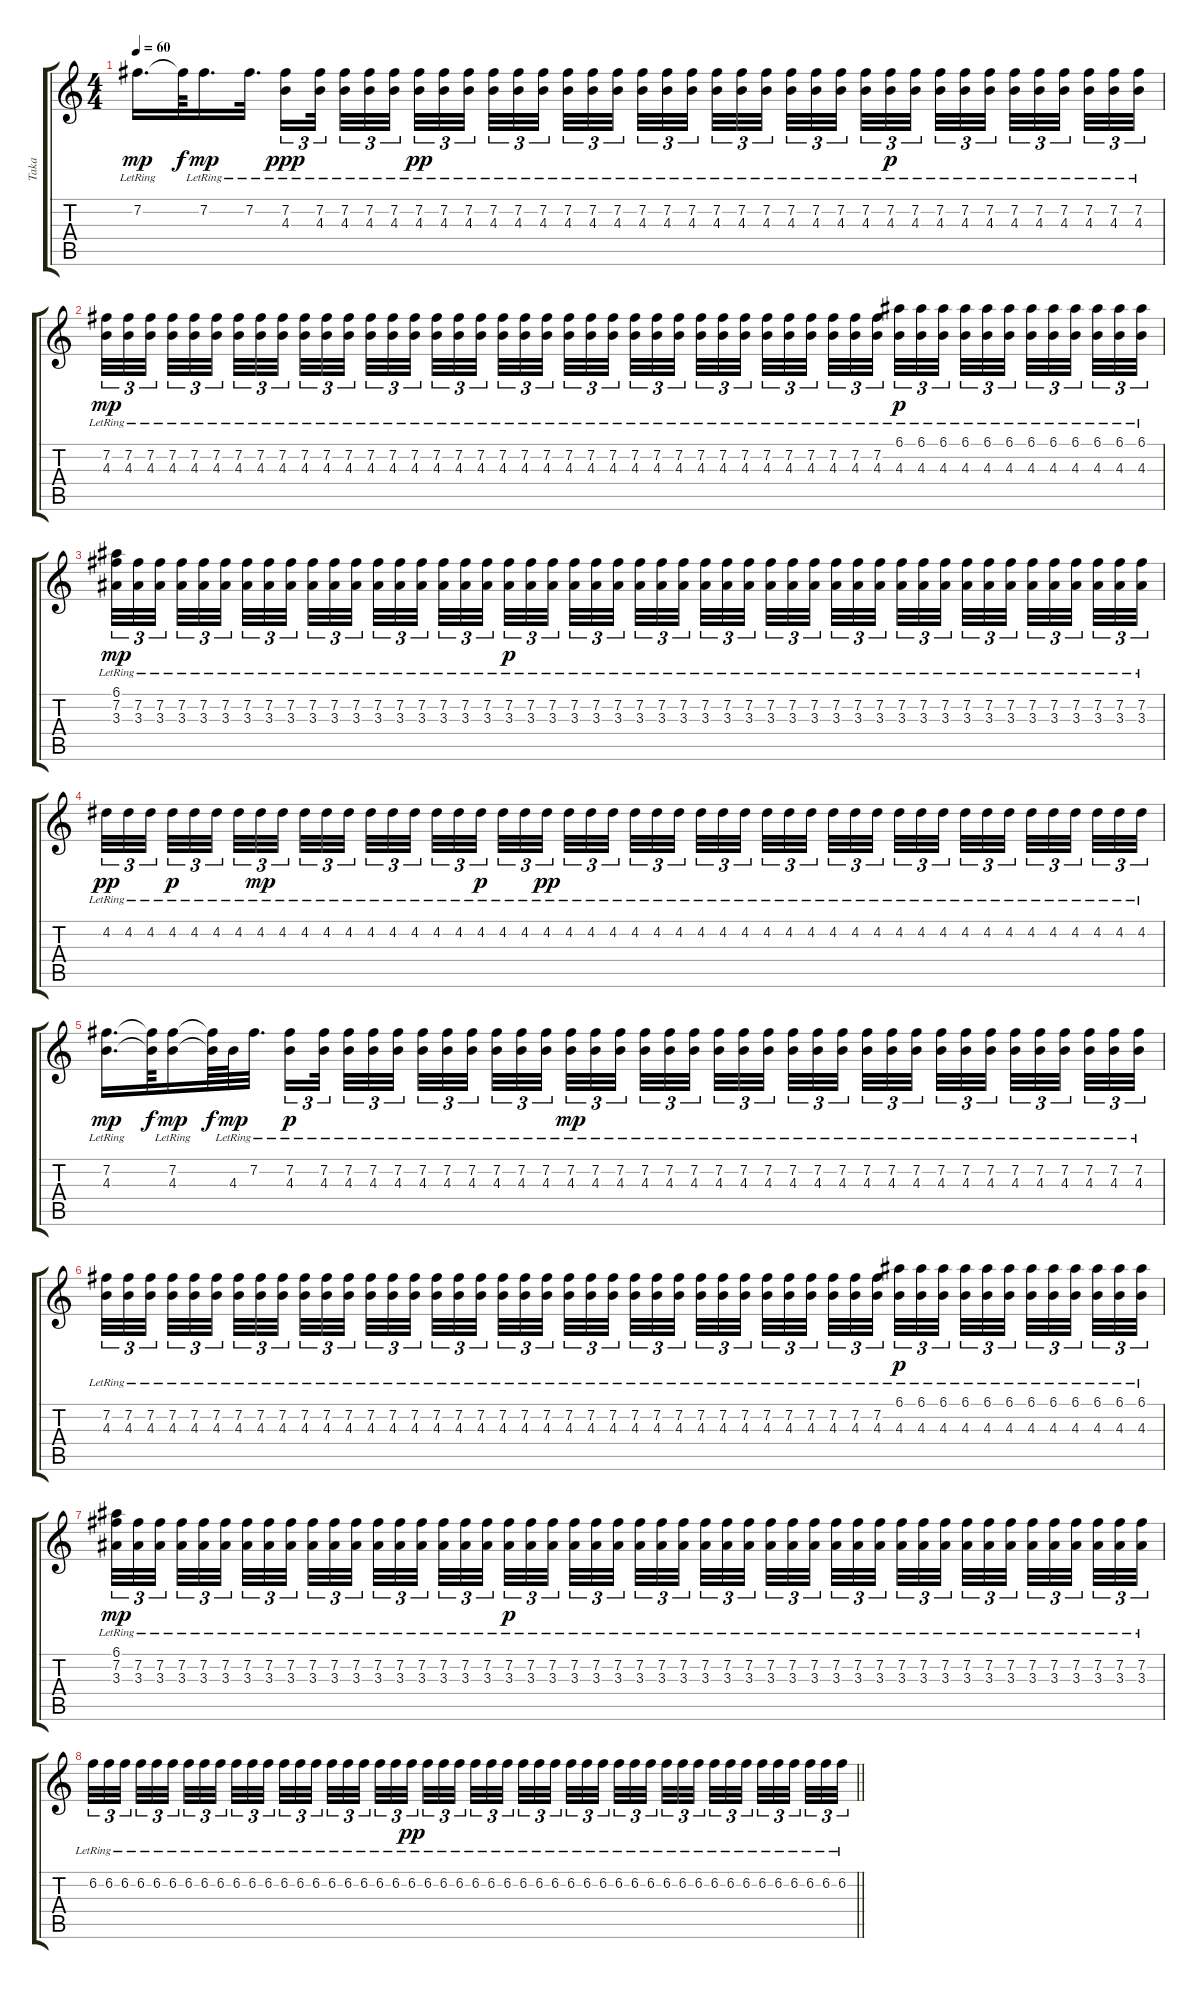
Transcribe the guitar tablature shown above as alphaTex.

\track ("Taka" "Taka") {instrument electricguitarjazz}
\staff {score tabs}
\tuning (E4 B3 G3 D3 A2 E2) {hide}
\ts (4 4)
\tempo 60
\clef g2
\ks c
7.2{lr}.16{d dy mp} 7.2{t}.64{dy f} 7.2{lr}.16{d dy mp} 7.2{lr}.32{d} (7.2{lr} 4.3{lr}).16{tu (3 2) dy ppp} (7.2{lr} 4.3{lr}).32{tu (3 2) beam splitsecondary} (7.2{lr} 4.3{lr}).32{tu (3 2)} (7.2{lr} 4.3{lr}).32{tu (3 2)} (7.2{lr} 4.3{lr}).32{tu (3 2) beam splitsecondary} (7.2{lr} 4.3{lr}).32{tu (3 2) dy pp} (7.2{lr} 4.3{lr}).32{tu (3 2)} (7.2{lr} 4.3{lr}).32{tu (3 2) beam splitsecondary} (7.2{lr} 4.3{lr}).32{tu (3 2)} (7.2{lr} 4.3{lr}).32{tu (3 2)} (7.2{lr} 4.3{lr}).32{tu (3 2)} (7.2{lr} 4.3{lr}).32{tu (3 2)} (7.2{lr} 4.3{lr}).32{tu (3 2)} (7.2{lr} 4.3{lr}).32{tu (3 2) beam splitsecondary} (7.2{lr} 4.3{lr}).32{tu (3 2)} (7.2{lr} 4.3{lr}).32{tu (3 2)} (7.2{lr} 4.3{lr}).32{tu (3 2) beam splitsecondary} (7.2{lr} 4.3{lr}).32{tu (3 2)} (7.2{lr} 4.3{lr}).32{tu (3 2)} (7.2{lr} 4.3{lr}).32{tu (3 2) beam splitsecondary} (7.2{lr} 4.3{lr}).32{tu (3 2)} (7.2{lr} 4.3{lr}).32{tu (3 2)} (7.2{lr} 4.3{lr}).32{tu (3 2)} (7.2{lr} 4.3{lr}).32{tu (3 2)} (7.2{lr} 4.3{lr}).32{tu (3 2) dy p} (7.2{lr} 4.3{lr}).32{tu (3 2) beam splitsecondary} (7.2{lr} 4.3{lr}).32{tu (3 2)} (7.2{lr} 4.3{lr}).32{tu (3 2)} (7.2{lr} 4.3{lr}).32{tu (3 2) beam splitsecondary} (7.2{lr} 4.3{lr}).32{tu (3 2)} (7.2{lr} 4.3{lr}).32{tu (3 2)} (7.2{lr} 4.3{lr}).32{tu (3 2) beam splitsecondary} (7.2{lr} 4.3{lr}).32{tu (3 2)} (7.2{lr} 4.3{lr}).32{tu (3 2)} (7.2{lr} 4.3{lr}).32{tu (3 2)} |
(7.2{lr} 4.3{lr}).32{tu (3 2) dy mp} (7.2{lr} 4.3{lr}).32{tu (3 2)} (7.2{lr} 4.3{lr}).32{tu (3 2) beam splitsecondary} (7.2{lr} 4.3{lr}).32{tu (3 2)} (7.2{lr} 4.3{lr}).32{tu (3 2)} (7.2{lr} 4.3{lr}).32{tu (3 2) beam splitsecondary} (7.2{lr} 4.3{lr}).32{tu (3 2)} (7.2{lr} 4.3{lr}).32{tu (3 2)} (7.2{lr} 4.3{lr}).32{tu (3 2) beam splitsecondary} (7.2{lr} 4.3{lr}).32{tu (3 2)} (7.2{lr} 4.3{lr}).32{tu (3 2)} (7.2{lr} 4.3{lr}).32{tu (3 2)} (7.2{lr} 4.3{lr}).32{tu (3 2)} (7.2{lr} 4.3{lr}).32{tu (3 2)} (7.2{lr} 4.3{lr}).32{tu (3 2) beam splitsecondary} (7.2{lr} 4.3{lr}).32{tu (3 2)} (7.2{lr} 4.3{lr}).32{tu (3 2)} (7.2{lr} 4.3{lr}).32{tu (3 2) beam splitsecondary} (7.2{lr} 4.3{lr}).32{tu (3 2)} (7.2{lr} 4.3{lr}).32{tu (3 2)} (7.2{lr} 4.3{lr}).32{tu (3 2) beam splitsecondary} (7.2{lr} 4.3{lr}).32{tu (3 2)} (7.2{lr} 4.3{lr}).32{tu (3 2)} (7.2{lr} 4.3{lr}).32{tu (3 2)} (7.2{lr} 4.3{lr}).32{tu (3 2)} (7.2{lr} 4.3{lr}).32{tu (3 2)} (7.2{lr} 4.3{lr}).32{tu (3 2) beam splitsecondary} (7.2{lr} 4.3{lr}).32{tu (3 2)} (7.2{lr} 4.3{lr}).32{tu (3 2)} (7.2{lr} 4.3{lr}).32{tu (3 2) beam splitsecondary} (7.2{lr} 4.3{lr}).32{tu (3 2)} (7.2{lr} 4.3{lr}).32{tu (3 2)} (7.2{lr} 4.3{lr}).32{tu (3 2) beam splitsecondary} (7.2{lr} 4.3{lr}).32{tu (3 2)} (7.2{lr} 4.3{lr}).32{tu (3 2)} (7.2{lr} 4.3{lr}).32{tu (3 2)} (6.1 4.3{lr}).32{tu (3 2) dy p} (6.1 4.3{lr}).32{tu (3 2)} (6.1 4.3{lr}).32{tu (3 2) beam splitsecondary} (6.1 4.3{lr}).32{tu (3 2)} (6.1 4.3{lr}).32{tu (3 2)} (6.1 4.3{lr}).32{tu (3 2) beam splitsecondary} (6.1 4.3{lr}).32{tu (3 2)} (6.1 4.3{lr}).32{tu (3 2)} (6.1 4.3{lr}).32{tu (3 2) beam splitsecondary} (6.1 4.3{lr}).32{tu (3 2)} (6.1 4.3{lr}).32{tu (3 2)} (6.1 4.3{lr}).32{tu (3 2)} |
(6.1{lr} 7.2{lr} 3.3{lr}).32{tu (3 2) dy mp} (7.2{lr} 3.3{lr}).32{tu (3 2)} (7.2{lr} 3.3{lr}).32{tu (3 2) beam splitsecondary} (7.2{lr} 3.3{lr}).32{tu (3 2)} (7.2{lr} 3.3{lr}).32{tu (3 2)} (7.2{lr} 3.3{lr}).32{tu (3 2) beam splitsecondary} (7.2{lr} 3.3{lr}).32{tu (3 2)} (7.2{lr} 3.3{lr}).32{tu (3 2)} (7.2{lr} 3.3{lr}).32{tu (3 2) beam splitsecondary} (7.2{lr} 3.3{lr}).32{tu (3 2)} (7.2{lr} 3.3{lr}).32{tu (3 2)} (7.2{lr} 3.3{lr}).32{tu (3 2)} (7.2{lr} 3.3{lr}).32{tu (3 2)} (7.2{lr} 3.3{lr}).32{tu (3 2)} (7.2{lr} 3.3{lr}).32{tu (3 2) beam splitsecondary} (7.2{lr} 3.3{lr}).32{tu (3 2)} (7.2{lr} 3.3{lr}).32{tu (3 2)} (7.2{lr} 3.3{lr}).32{tu (3 2) beam splitsecondary} (7.2{lr} 3.3{lr}).32{tu (3 2) dy p} (7.2{lr} 3.3{lr}).32{tu (3 2)} (7.2{lr} 3.3{lr}).32{tu (3 2) beam splitsecondary} (7.2{lr} 3.3{lr}).32{tu (3 2)} (7.2{lr} 3.3{lr}).32{tu (3 2)} (7.2{lr} 3.3{lr}).32{tu (3 2)} (7.2{lr} 3.3{lr}).32{tu (3 2)} (7.2{lr} 3.3{lr}).32{tu (3 2)} (7.2{lr} 3.3{lr}).32{tu (3 2) beam splitsecondary} (7.2{lr} 3.3{lr}).32{tu (3 2)} (7.2{lr} 3.3{lr}).32{tu (3 2)} (7.2{lr} 3.3{lr}).32{tu (3 2) beam splitsecondary} (7.2{lr} 3.3{lr}).32{tu (3 2)} (7.2{lr} 3.3{lr}).32{tu (3 2)} (7.2{lr} 3.3{lr}).32{tu (3 2) beam splitsecondary} (7.2{lr} 3.3{lr}).32{tu (3 2)} (7.2{lr} 3.3{lr}).32{tu (3 2)} (7.2{lr} 3.3{lr}).32{tu (3 2)} (7.2{lr} 3.3{lr}).32{tu (3 2)} (7.2{lr} 3.3{lr}).32{tu (3 2)} (7.2{lr} 3.3{lr}).32{tu (3 2) beam splitsecondary} (7.2{lr} 3.3{lr}).32{tu (3 2)} (7.2{lr} 3.3{lr}).32{tu (3 2)} (7.2{lr} 3.3{lr}).32{tu (3 2) beam splitsecondary} (7.2{lr} 3.3{lr}).32{tu (3 2)} (7.2{lr} 3.3{lr}).32{tu (3 2)} (7.2{lr} 3.3{lr}).32{tu (3 2) beam splitsecondary} (7.2{lr} 3.3{lr}).32{tu (3 2)} (7.2{lr} 3.3{lr}).32{tu (3 2)} (7.2{lr} 3.3{lr}).32{tu (3 2)} |
4.2{lr}.32{tu (3 2) dy pp} 4.2{lr}.32{tu (3 2)} 4.2{lr}.32{tu (3 2) beam splitsecondary} 4.2{lr}.32{tu (3 2) dy p} 4.2{lr}.32{tu (3 2)} 4.2{lr}.32{tu (3 2) beam splitsecondary} 4.2{lr}.32{tu (3 2)} 4.2{lr}.32{tu (3 2) dy mp} 4.2{lr}.32{tu (3 2) beam splitsecondary} 4.2{lr}.32{tu (3 2)} 4.2{lr}.32{tu (3 2)} 4.2{lr}.32{tu (3 2)} 4.2{lr}.32{tu (3 2)} 4.2{lr}.32{tu (3 2)} 4.2{lr}.32{tu (3 2) beam splitsecondary} 4.2{lr}.32{tu (3 2)} 4.2{lr}.32{tu (3 2)} 4.2{lr}.32{tu (3 2) dy p beam splitsecondary} 4.2{lr}.32{tu (3 2)} 4.2{lr}.32{tu (3 2)} 4.2{lr}.32{tu (3 2) dy pp beam splitsecondary} 4.2{lr}.32{tu (3 2)} 4.2{lr}.32{tu (3 2)} 4.2{lr}.32{tu (3 2)} 4.2{lr}.32{tu (3 2)} 4.2{lr}.32{tu (3 2)} 4.2{lr}.32{tu (3 2) beam splitsecondary} 4.2{lr}.32{tu (3 2)} 4.2{lr}.32{tu (3 2)} 4.2{lr}.32{tu (3 2) beam splitsecondary} 4.2{lr}.32{tu (3 2)} 4.2{lr}.32{tu (3 2)} 4.2{lr}.32{tu (3 2) beam splitsecondary} 4.2{lr}.32{tu (3 2)} 4.2{lr}.32{tu (3 2)} 4.2{lr}.32{tu (3 2)} 4.2{lr}.32{tu (3 2)} 4.2{lr}.32{tu (3 2)} 4.2{lr}.32{tu (3 2) beam splitsecondary} 4.2{lr}.32{tu (3 2)} 4.2{lr}.32{tu (3 2)} 4.2{lr}.32{tu (3 2) beam splitsecondary} 4.2{lr}.32{tu (3 2)} 4.2{lr}.32{tu (3 2)} 4.2{lr}.32{tu (3 2) beam splitsecondary} 4.2{lr}.32{tu (3 2)} 4.2{lr}.32{tu (3 2)} 4.2{lr}.32{tu (3 2)} |
(7.2{lr} 4.3{lr}).16{d dy mp} (7.2{t} 4.3{t}).64{dy f} (7.2{lr} 4.3{lr}).16{dy mp} (7.2{t} 4.3{t}).64{dy f} 4.3{lr}.64{dy mp} 7.2{lr}.32{d} (7.2{lr} 4.3{lr}).16{tu (3 2) dy p} (7.2{lr} 4.3{lr}).32{tu (3 2) beam splitsecondary} (7.2{lr} 4.3{lr}).32{tu (3 2)} (7.2{lr} 4.3{lr}).32{tu (3 2)} (7.2{lr} 4.3{lr}).32{tu (3 2) beam splitsecondary} (7.2{lr} 4.3{lr}).32{tu (3 2)} (7.2{lr} 4.3{lr}).32{tu (3 2)} (7.2{lr} 4.3{lr}).32{tu (3 2) beam splitsecondary} (7.2{lr} 4.3{lr}).32{tu (3 2)} (7.2{lr} 4.3{lr}).32{tu (3 2)} (7.2{lr} 4.3{lr}).32{tu (3 2)} (7.2{lr} 4.3{lr}).32{tu (3 2) dy mp} (7.2{lr} 4.3{lr}).32{tu (3 2)} (7.2{lr} 4.3{lr}).32{tu (3 2) beam splitsecondary} (7.2{lr} 4.3{lr}).32{tu (3 2)} (7.2{lr} 4.3{lr}).32{tu (3 2)} (7.2{lr} 4.3{lr}).32{tu (3 2) beam splitsecondary} (7.2{lr} 4.3{lr}).32{tu (3 2)} (7.2{lr} 4.3{lr}).32{tu (3 2)} (7.2{lr} 4.3{lr}).32{tu (3 2) beam splitsecondary} (7.2{lr} 4.3{lr}).32{tu (3 2)} (7.2{lr} 4.3{lr}).32{tu (3 2)} (7.2{lr} 4.3{lr}).32{tu (3 2)} (7.2{lr} 4.3{lr}).32{tu (3 2)} (7.2{lr} 4.3{lr}).32{tu (3 2)} (7.2{lr} 4.3{lr}).32{tu (3 2) beam splitsecondary} (7.2{lr} 4.3{lr}).32{tu (3 2)} (7.2{lr} 4.3{lr}).32{tu (3 2)} (7.2{lr} 4.3{lr}).32{tu (3 2) beam splitsecondary} (7.2{lr} 4.3{lr}).32{tu (3 2)} (7.2{lr} 4.3{lr}).32{tu (3 2)} (7.2{lr} 4.3{lr}).32{tu (3 2) beam splitsecondary} (7.2{lr} 4.3{lr}).32{tu (3 2)} (7.2{lr} 4.3{lr}).32{tu (3 2)} (7.2{lr} 4.3{lr}).32{tu (3 2)} |
(7.2{lr} 4.3{lr}).32{tu (3 2)} (7.2{lr} 4.3{lr}).32{tu (3 2)} (7.2{lr} 4.3{lr}).32{tu (3 2) beam splitsecondary} (7.2{lr} 4.3{lr}).32{tu (3 2)} (7.2{lr} 4.3{lr}).32{tu (3 2)} (7.2{lr} 4.3{lr}).32{tu (3 2) beam splitsecondary} (7.2{lr} 4.3{lr}).32{tu (3 2)} (7.2{lr} 4.3{lr}).32{tu (3 2)} (7.2{lr} 4.3{lr}).32{tu (3 2) beam splitsecondary} (7.2{lr} 4.3{lr}).32{tu (3 2)} (7.2{lr} 4.3{lr}).32{tu (3 2)} (7.2{lr} 4.3{lr}).32{tu (3 2)} (7.2{lr} 4.3{lr}).32{tu (3 2)} (7.2{lr} 4.3{lr}).32{tu (3 2)} (7.2{lr} 4.3{lr}).32{tu (3 2) beam splitsecondary} (7.2{lr} 4.3{lr}).32{tu (3 2)} (7.2{lr} 4.3{lr}).32{tu (3 2)} (7.2{lr} 4.3{lr}).32{tu (3 2) beam splitsecondary} (7.2{lr} 4.3{lr}).32{tu (3 2)} (7.2{lr} 4.3{lr}).32{tu (3 2)} (7.2{lr} 4.3{lr}).32{tu (3 2) beam splitsecondary} (7.2{lr} 4.3{lr}).32{tu (3 2)} (7.2{lr} 4.3{lr}).32{tu (3 2)} (7.2{lr} 4.3{lr}).32{tu (3 2)} (7.2{lr} 4.3{lr}).32{tu (3 2)} (7.2{lr} 4.3{lr}).32{tu (3 2)} (7.2{lr} 4.3{lr}).32{tu (3 2) beam splitsecondary} (7.2{lr} 4.3{lr}).32{tu (3 2)} (7.2{lr} 4.3{lr}).32{tu (3 2)} (7.2{lr} 4.3{lr}).32{tu (3 2) beam splitsecondary} (7.2{lr} 4.3{lr}).32{tu (3 2)} (7.2{lr} 4.3{lr}).32{tu (3 2)} (7.2{lr} 4.3{lr}).32{tu (3 2) beam splitsecondary} (7.2{lr} 4.3{lr}).32{tu (3 2)} (7.2{lr} 4.3{lr}).32{tu (3 2)} (7.2{lr} 4.3{lr}).32{tu (3 2)} (6.1 4.3{lr}).32{tu (3 2) dy p} (6.1 4.3{lr}).32{tu (3 2)} (6.1 4.3{lr}).32{tu (3 2) beam splitsecondary} (6.1 4.3{lr}).32{tu (3 2)} (6.1 4.3{lr}).32{tu (3 2)} (6.1 4.3{lr}).32{tu (3 2) beam splitsecondary} (6.1 4.3{lr}).32{tu (3 2)} (6.1 4.3{lr}).32{tu (3 2)} (6.1 4.3{lr}).32{tu (3 2) beam splitsecondary} (6.1 4.3{lr}).32{tu (3 2)} (6.1 4.3{lr}).32{tu (3 2)} (6.1 4.3{lr}).32{tu (3 2)} |
(6.1{lr} 7.2{lr} 3.3{lr}).32{tu (3 2) dy mp} (7.2{lr} 3.3{lr}).32{tu (3 2)} (7.2{lr} 3.3{lr}).32{tu (3 2) beam splitsecondary} (7.2{lr} 3.3{lr}).32{tu (3 2)} (7.2{lr} 3.3{lr}).32{tu (3 2)} (7.2{lr} 3.3{lr}).32{tu (3 2) beam splitsecondary} (7.2{lr} 3.3{lr}).32{tu (3 2)} (7.2{lr} 3.3{lr}).32{tu (3 2)} (7.2{lr} 3.3{lr}).32{tu (3 2) beam splitsecondary} (7.2{lr} 3.3{lr}).32{tu (3 2)} (7.2{lr} 3.3{lr}).32{tu (3 2)} (7.2{lr} 3.3{lr}).32{tu (3 2)} (7.2{lr} 3.3{lr}).32{tu (3 2)} (7.2{lr} 3.3{lr}).32{tu (3 2)} (7.2{lr} 3.3{lr}).32{tu (3 2) beam splitsecondary} (7.2{lr} 3.3{lr}).32{tu (3 2)} (7.2{lr} 3.3{lr}).32{tu (3 2)} (7.2{lr} 3.3{lr}).32{tu (3 2) beam splitsecondary} (7.2{lr} 3.3{lr}).32{tu (3 2) dy p} (7.2{lr} 3.3{lr}).32{tu (3 2)} (7.2{lr} 3.3{lr}).32{tu (3 2) beam splitsecondary} (7.2{lr} 3.3{lr}).32{tu (3 2)} (7.2{lr} 3.3{lr}).32{tu (3 2)} (7.2{lr} 3.3{lr}).32{tu (3 2)} (7.2{lr} 3.3{lr}).32{tu (3 2)} (7.2{lr} 3.3{lr}).32{tu (3 2)} (7.2{lr} 3.3{lr}).32{tu (3 2) beam splitsecondary} (7.2{lr} 3.3{lr}).32{tu (3 2)} (7.2{lr} 3.3{lr}).32{tu (3 2)} (7.2{lr} 3.3{lr}).32{tu (3 2) beam splitsecondary} (7.2{lr} 3.3{lr}).32{tu (3 2)} (7.2{lr} 3.3{lr}).32{tu (3 2)} (7.2{lr} 3.3{lr}).32{tu (3 2) beam splitsecondary} (7.2{lr} 3.3{lr}).32{tu (3 2)} (7.2{lr} 3.3{lr}).32{tu (3 2)} (7.2{lr} 3.3{lr}).32{tu (3 2)} (7.2{lr} 3.3{lr}).32{tu (3 2)} (7.2{lr} 3.3{lr}).32{tu (3 2)} (7.2{lr} 3.3{lr}).32{tu (3 2) beam splitsecondary} (7.2{lr} 3.3{lr}).32{tu (3 2)} (7.2{lr} 3.3{lr}).32{tu (3 2)} (7.2{lr} 3.3{lr}).32{tu (3 2) beam splitsecondary} (7.2{lr} 3.3{lr}).32{tu (3 2)} (7.2{lr} 3.3{lr}).32{tu (3 2)} (7.2{lr} 3.3{lr}).32{tu (3 2) beam splitsecondary} (7.2{lr} 3.3{lr}).32{tu (3 2)} (7.2{lr} 3.3{lr}).32{tu (3 2)} (7.2{lr} 3.3{lr}).32{tu (3 2)} |
\barLineRight lightlight
6.2{lr}.32{tu (3 2)} 6.2{lr}.32{tu (3 2)} 6.2{lr}.32{tu (3 2) beam splitsecondary} 6.2{lr}.32{tu (3 2)} 6.2{lr}.32{tu (3 2)} 6.2{lr}.32{tu (3 2) beam splitsecondary} 6.2{lr}.32{tu (3 2)} 6.2{lr}.32{tu (3 2)} 6.2{lr}.32{tu (3 2) beam splitsecondary} 6.2{lr}.32{tu (3 2)} 6.2{lr}.32{tu (3 2)} 6.2{lr}.32{tu (3 2)} 6.2{lr}.32{tu (3 2)} 6.2{lr}.32{tu (3 2)} 6.2{lr}.32{tu (3 2) beam splitsecondary} 6.2{lr}.32{tu (3 2)} 6.2{lr}.32{tu (3 2)} 6.2{lr}.32{tu (3 2) beam splitsecondary} 6.2{lr}.32{tu (3 2)} 6.2{lr}.32{tu (3 2)} 6.2{lr}.32{tu (3 2) dy pp beam splitsecondary} 6.2{lr}.32{tu (3 2)} 6.2{lr}.32{tu (3 2)} 6.2{lr}.32{tu (3 2)} 6.2{lr}.32{tu (3 2)} 6.2{lr}.32{tu (3 2)} 6.2{lr}.32{tu (3 2) beam splitsecondary} 6.2{lr}.32{tu (3 2)} 6.2{lr}.32{tu (3 2)} 6.2{lr}.32{tu (3 2) beam splitsecondary} 6.2{lr}.32{tu (3 2)} 6.2{lr}.32{tu (3 2)} 6.2{lr}.32{tu (3 2) beam splitsecondary} 6.2{lr}.32{tu (3 2)} 6.2{lr}.32{tu (3 2)} 6.2{lr}.32{tu (3 2)} 6.2{lr}.32{tu (3 2)} 6.2{lr}.32{tu (3 2)} 6.2{lr}.32{tu (3 2) beam splitsecondary} 6.2{lr}.32{tu (3 2)} 6.2{lr}.32{tu (3 2)} 6.2{lr}.32{tu (3 2) beam splitsecondary} 6.2{lr}.32{tu (3 2)} 6.2{lr}.32{tu (3 2)} 6.2{lr}.32{tu (3 2) beam splitsecondary} 6.2{lr}.32{tu (3 2)} 6.2{lr}.32{tu (3 2)} 6.2{lr}.32{tu (3 2)}
